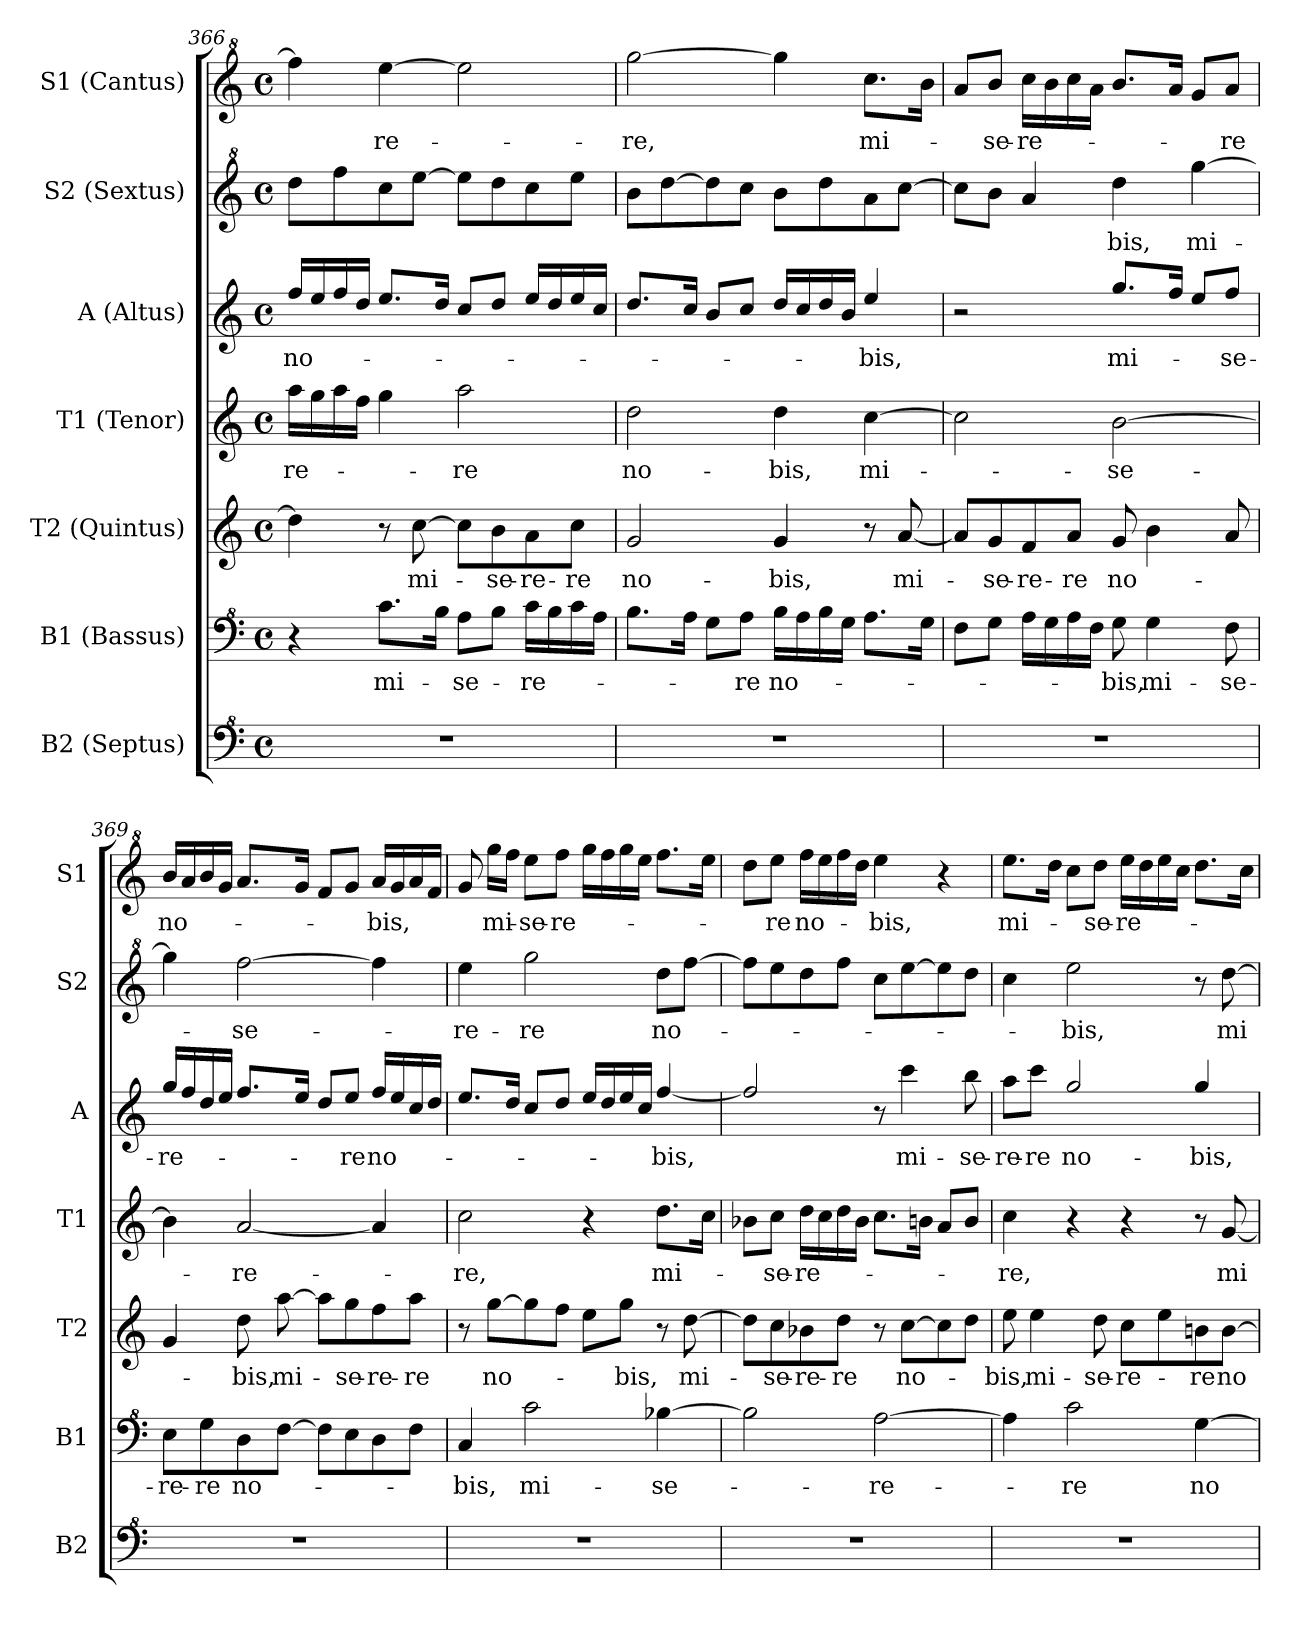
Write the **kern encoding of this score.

**kern	**kern	**text	**kern	**text	**kern	**text	**kern	**text	**kern	**text	**kern	**text
*part7	*part6	*part6	*part5	*part5	*part4	*part4	*part3	*part3	*part2	*part2	*part1	*part1
*staff7	*staff6	*staff6	*staff5	*staff5	*staff4	*staff4	*staff3	*staff3	*staff2	*staff2	*staff1	*staff1
*I"B2 (Septus)	*I"B1 (Bassus)	*	*I"T2 (Quintus)	*	*I"T1 (Tenor)	*	*I"A (Altus)	*	*I"S2 (Sextus)	*	*I"S1 (Cantus)	*
*I'B2	*I'B1	*	*I'T2	*	*I'T1	*	*I'A	*	*I'S2	*	*I'S1	*
*clefF^4	*clefF^4	*	*clefG2	*	*clefG2	*	*clefG2	*	*clefG^2	*	*clefG^2	*
*k[]	*k[]	*	*k[]	*	*k[]	*	*k[]	*	*k[]	*	*k[]	*
*M4/4	*M4/4	*	*M4/4	*	*M4/4	*	*M4/4	*	*M4/4	*	*M4/4	*
*met(c)	*met(c)	*	*met(c)	*	*met(c)	*	*met(c)	*	*met(c)	*	*met(c)	*
=366	=366	=366	=366	=366	=366	=366	=366	=366	=366	=366	=366	=366
!	!	!	!	!	!	!LO:LY:b	!	!LO:LY:b	!	!	!	!
1r	4r	.	4dd\]	.	16aa\LL	-re-	16ff/LL	no-	8ddd\L	.	4fff\]	.
.	.	.	.	.	16gg\	.	16ee/	.	.	.	.	.
.	.	.	.	.	16aa\	.	16ff/	.	8fff\	.	.	.
.	.	.	.	.	16ff\JJ	.	16dd/JJ	.	.	.	.	.
!	!	!LO:LY:b	!	!	!	!	!	!	!	!	!	!LO:LY:b
.	8.cc\L	mi-	8r	.	4gg\	.	8.ee/L	.	8ccc\	.	[4eee\	-re-
!	!	!	!	!LO:LY:b	!	!	!	!	!	!	!	!
.	.	.	[8cc\	mi-	.	.	.	.	[8eee\J	.	.	.
.	16b\Jk	.	.	.	.	.	16dd/Jk	.	.	.	.	.
!	!	!LO:LY:b	!	!	!	!LO:LY:b	!	!	!	!	!	!
.	8a\L	-se-	8cc\L]	.	2aa\	-re	8cc/L	.	8eee\L]	.	2eee\]	.
!	!	!	!	!LO:LY:b	!	!	!	!	!	!	!	!
.	8b\J	.	8b\	-se-	.	.	8dd/J	.	8ddd\	.	.	.
!	!	!LO:LY:b	!	!LO:LY:b	!	!	!	!	!	!	!	!
.	16cc\LL	-re-	8a\	-re-	.	.	16ee/LL	.	8ccc\	.	.	.
.	16b\	.	.	.	.	.	16dd/	.	.	.	.	.
!	!	!	!	!LO:LY:b	!	!	!	!	!	!	!	!
.	16cc\	.	8cc\J	-re	.	.	16ee/	.	8eee\J	.	.	.
.	16a\JJ	.	.	.	.	.	16cc/JJ	.	.	.	.	.
!!LO:LB:g=z
=367	=367	=367	=367	=367	=367	=367	=367	=367	=367	=367	=367	=367
!	!	!	!	!LO:LY:b	!	!LO:LY:b	!	!	!	!	!	!LO:LY:b
1r	8.b\L	.	2g/	no-	2dd\	no-	8.dd/L	.	8bb\L	.	[2ggg\	-re,
.	.	.	.	.	.	.	.	.	[8ddd\	.	.	.
.	16a\Jk	.	.	.	.	.	16cc/Jk	.	.	.	.	.
.	8g\L	.	.	.	.	.	8b/L	.	8ddd\]	.	.	.
!	!	!LO:LY:b	!	!	!	!	!	!	!	!	!	!
.	8a\J	-re	.	.	.	.	8cc/J	.	8ccc\J	.	.	.
!	!	!LO:LY:b	!	!LO:LY:b	!	!LO:LY:b	!	!	!	!	!	!
.	16b\LL	no-	4g/	-bis,	4dd\	-bis,	16dd/LL	.	8bb\L	.	4ggg\]	.
.	16a\	.	.	.	.	.	16cc/	.	.	.	.	.
.	16b\	.	.	.	.	.	16dd/	.	8ddd\	.	.	.
.	16g\JJ	.	.	.	.	.	16b/JJ	.	.	.	.	.
!	!	!	!	!	!	!LO:LY:b	!	!LO:LY:b	!	!	!	!LO:LY:b
.	8.a\L	.	8r	.	[4cc\	mi-	4ee/	-bis,	8aa\	.	8.ccc\L	mi-
!	!	!	!	!LO:LY:b	!	!	!	!	!	!	!	!
.	.	.	[8a/	mi-	.	.	.	.	[8ccc\J	.	.	.
.	16g\Jk	.	.	.	.	.	.	.	.	.	16bb\Jk	.
=368	=368	=368	=368	=368	=368	=368	=368	=368	=368	=368	=368	=368
1r	8f\L	.	8a/L]	.	2cc\]	.	2r	.	8ccc\L]	.	8aa/L	.
!	!	!	!	!LO:LY:b	!	!	!	!	!	!	!	!LO:LY:b
.	8g\J	.	8g/	-se-	.	.	.	.	8bb\J	.	8bb/J	-se-
!	!	!	!	!LO:LY:b	!	!	!	!	!	!	!	!LO:LY:b
.	16a\LL	.	8f/	-re-	.	.	.	.	4aa/	.	16ccc\LL	-re-
.	16g\	.	.	.	.	.	.	.	.	.	16bb\	.
!	!	!	!	!LO:LY:b	!	!	!	!	!	!	!	!
.	16a\	.	8a/J	-re	.	.	.	.	.	.	16ccc\	.
.	16f\JJ	.	.	.	.	.	.	.	.	.	16aa\JJ	.
!	!	!LO:LY:b	!	!LO:LY:b	!	!LO:LY:b	!	!LO:LY:b	!	!LO:LY:b	!	!
.	8g\	-bis,	8g/	no-	[2b\	-se-	8.gg/L	mi-	4ddd\	-bis,	8.bb/L	.
!	!	!LO:LY:b	!	!	!	!	!	!	!	!	!	!
.	4g\	mi-	4b\	.	.	.	.	.	.	.	.	.
.	.	.	.	.	.	.	16ff/Jk	.	.	.	16aa/Jk	.
!	!	!	!	!	!	!	!	!	!	!LO:LY:b	!	!
.	.	.	.	.	.	.	8ee/L	.	[4ggg\	mi-	8gg/L	.
!	!	!LO:LY:b	!	!	!	!	!	!LO:LY:b	!	!	!	!LO:LY:b
.	8f\	-se-	8a/	.	.	.	8ff/J	-se-	.	.	8aa/J	-re
=369	=369	=369	=369	=369	=369	=369	=369	=369	=369	=369	=369	=369
!	!	!LO:LY:b	!	!	!	!	!	!LO:LY:b	!	!	!	!LO:LY:b
1r	8e\L	-re-	4g/	.	4b\]	.	16gg/LL	-re-	4ggg\]	.	16bb/LL	no-
.	.	.	.	.	.	.	16ff/	.	.	.	16aa/	.
!	!	!LO:LY:b	!	!	!	!	!	!	!	!	!	!
.	8g\	-re	.	.	.	.	16dd/	.	.	.	16bb/	.
.	.	.	.	.	.	.	16ee/JJ	.	.	.	16gg/JJ	.
!	!	!LO:LY:b	!	!LO:LY:b	!	!LO:LY:b	!	!	!	!LO:LY:b	!	!
.	8d\	no-	8dd\	-bis,	[2a/	-re-	8.ff/L	.	[2fff\	-se-	8.aa/L	.
!	!	!	!	!LO:LY:b	!	!	!	!	!	!	!	!
.	[8f\J	.	[8aa\	mi-	.	.	.	.	.	.	.	.
.	.	.	.	.	.	.	16ee/Jk	.	.	.	16gg/Jk	.
.	8f\L]	.	8aa\L]	.	.	.	8dd/L	.	.	.	8ff/L	.
!	!	!	!	!LO:LY:b	!	!	!	!LO:LY:b	!	!	!	!
.	8e\	.	8gg\	-se-	.	.	8ee/J	-re	.	.	8gg/J	.
!	!	!	!	!LO:LY:b	!	!	!	!LO:LY:b	!	!	!	!LO:LY:b
.	8d\	.	8ff\	-re-	4a/]	.	16ff/LL	no-	4fff\]	.	16aa/LL	-bis,
.	.	.	.	.	.	.	16ee/	.	.	.	16gg/	.
!	!	!	!	!LO:LY:b	!	!	!	!	!	!	!	!
.	8f\J	.	8aa\J	-re	.	.	16cc/	.	.	.	16aa/	.
.	.	.	.	.	.	.	16dd/JJ	.	.	.	16ff/JJ	.
=370	=370	=370	=370	=370	=370	=370	=370	=370	=370	=370	=370	=370
!	!	!LO:LY:b	!	!	!	!LO:LY:b	!	!	!	!LO:LY:b	!	!
1r	4c/	-bis,	8r	.	2cc\	-re,	8.ee/L	.	4eee\	-re-	8gg/	.
!	!	!	!	!LO:LY:b	!	!	!	!	!	!	!	!LO:LY:b
.	.	.	[8gg\L	no-	.	.	.	.	.	.	16ggg\LL	mi-
.	.	.	.	.	.	.	16dd/Jk	.	.	.	16fff\JJ	.
!	!	!LO:LY:b	!	!	!	!	!	!	!	!LO:LY:b	!	!LO:LY:b
.	2cc\	mi-	8gg\]	.	.	.	8cc/L	.	2ggg\	-re	8eee\L	-se-
!	!	!	!	!	!	!	!	!	!	!	!	!LO:LY:b
.	.	.	8ff\J	.	.	.	8dd/J	.	.	.	8fff\J	-re-
.	.	.	8ee\L	.	4r	.	16ee/LL	.	.	.	16ggg\LL	.
.	.	.	.	.	.	.	16dd/	.	.	.	16fff\	.
!	!	!	!	!LO:LY:b	!	!	!	!	!	!	!	!
.	.	.	8gg\J	-bis,	.	.	16ee/	.	.	.	16ggg\	.
.	.	.	.	.	.	.	16cc/JJ	.	.	.	16eee\JJ	.
!	!	!LO:LY:b	!	!	!	!LO:LY:b	!	!LO:LY:b	!	!LO:LY:b	!	!
.	[4b-X\	-se-	8r	.	8.dd\L	mi-	[4ff/	-bis,	8ddd\L	no-	8.fff\L	.
!	!	!	!	!LO:LY:b	!	!	!	!	!	!	!	!
.	.	.	[8dd\	mi-	.	.	.	.	[8fff\J	.	.	.
.	.	.	.	.	16cc\Jk	.	.	.	.	.	16eee\Jk	.
=371	=371	=371	=371	=371	=371	=371	=371	=371	=371	=371	=371	=371
1r	2b-\]	.	8dd\L]	.	8b-X\L	.	2ff/]	.	8fff\L]	.	8ddd\L	.
!	!	!	!	!LO:LY:b	!	!LO:LY:b	!	!	!	!	!	!LO:LY:b
.	.	.	8cc\	-se-	8cc\J	-se-	.	.	8eee\	.	8eee\J	-re
!	!	!	!	!LO:LY:b	!	!LO:LY:b	!	!	!	!	!	!LO:LY:b
.	.	.	8b-X\	-re-	16dd\LL	-re-	.	.	8ddd\	.	16fff\LL	no-
.	.	.	.	.	16cc\	.	.	.	.	.	16eee\	.
!	!	!	!	!LO:LY:b	!	!	!	!	!	!	!	!
.	.	.	8dd\J	-re	16dd\	.	.	.	8fff\J	.	16fff\	.
.	.	.	.	.	16b-\JJ	.	.	.	.	.	16ddd\JJ	.
!	!	!LO:LY:b	!	!	!	!	!	!	!	!	!	!LO:LY:b
.	[2a\	-re-	8r	.	8.cc\L	.	8r	.	8ccc\L	.	4eee\	-bis,
!	!	!	!	!LO:LY:b	!	!	!	!LO:LY:b	!	!	!	!
.	.	.	[8cc\L	no-	.	.	4ccc\	mi-	[8eee\	.	.	.
.	.	.	.	.	16bn\Jk	.	.	.	.	.	.	.
.	.	.	8cc\]	.	8a/L	.	.	.	8eee\]	.	4r	.
!	!	!	!	!	!	!	!	!LO:LY:b	!	!	!	!
.	.	.	8dd\J	.	8b/J	.	8bb\	-se-	8ddd\J	.	.	.
!!LO:PB:g=z
=372	=372	=372	=372	=372	=372	=372	=372	=372	=372	=372	=372	=372
!	!	!	!	!LO:LY:b	!	!LO:LY:b	!	!LO:LY:b	!	!	!	!LO:LY:b
1r	4a\]	.	8ee\	-bis,	4cc\	-re,	8aa\L	-re-	4ccc\	.	8.eee\L	mi-
!	!	!	!	!LO:LY:b	!	!	!	!LO:LY:b	!	!	!	!
.	.	.	4ee\	mi-	.	.	8ccc\J	-re	.	.	.	.
.	.	.	.	.	.	.	.	.	.	.	16ddd\Jk	.
!	!	!LO:LY:b	!	!	!	!	!	!LO:LY:b	!	!LO:LY:b	!	!
.	2cc\	-re	.	.	4r	.	2gg/	no-	2eee\	-bis,	8ccc\L	.
!	!	!	!	!LO:LY:b	!	!	!	!	!	!	!	!LO:LY:b
.	.	.	8dd\	-se-	.	.	.	.	.	.	8ddd\J	-se-
!	!	!	!	!LO:LY:b	!	!	!	!	!	!	!	!LO:LY:b
.	.	.	8cc\L	-re-	4r	.	.	.	.	.	16eee\LL	-re-
.	.	.	.	.	.	.	.	.	.	.	16ddd\	.
.	.	.	8ee\	.	.	.	.	.	.	.	16eee\	.
.	.	.	.	.	.	.	.	.	.	.	16ccc\JJ	.
!	!	!LO:LY:b	!	!LO:LY:b	!	!	!	!LO:LY:b	!	!	!	!
.	[4g\	no-	8bni\	-re	8r	.	4gg/	-bis,	8r	.	8.ddd\L	.
!	!	!	!	!LO:LY:b	!	!LO:LY:b	!	!	!	!LO:LY:b	!	!
.	.	.	[8b\J	no-	[8g/	mi-	.	.	[8ddd\	mi-	.	.
.	.	.	.	.	.	.	.	.	.	.	16ccc\Jk	.
=	=	=	=	=	=	=	=	=	=	=	=	=
*-	*-	*-	*-	*-	*-	*-	*-	*-	*-	*-	*-	*-
